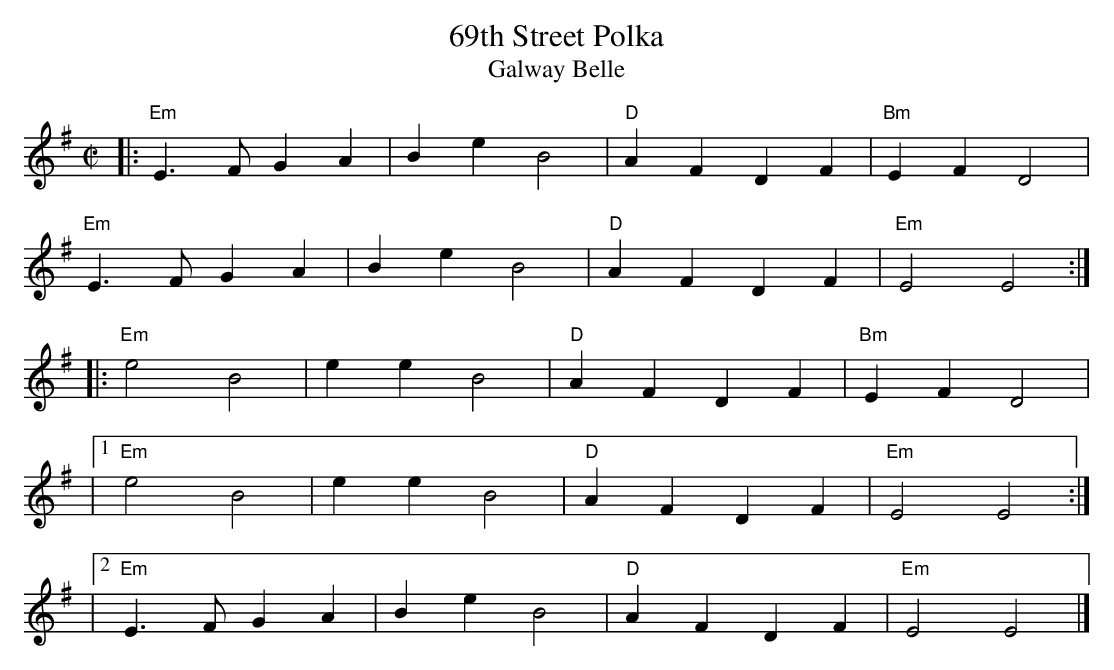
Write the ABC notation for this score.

X:1
T:69th Street Polka
T:Galway Belle
M:C|
L:1/8
K:Em
|: "Em"E2>F2 G2A2 | B2e2 B4 | "D"A2F2 D2F2 | "Bm"E2F2 D4|
 "Em"E2>F2 G2A2 | B2e2 B4 | "D"A2F2 D2F2 | "Em"E4 E4 :|
|:"Em"e4 B4|e2e2 B4|"D"A2F2 D2F2|"Bm"E2F2 D4|
|1"Em"e4 B4|e2e2 B4|"D"A2F2 D2F2| "Em"E4 E4:|
|2 "Em"E2>F2 G2A2|B2e2 B4| "D"A2F2D2F2|"Em"E4 E4|]
